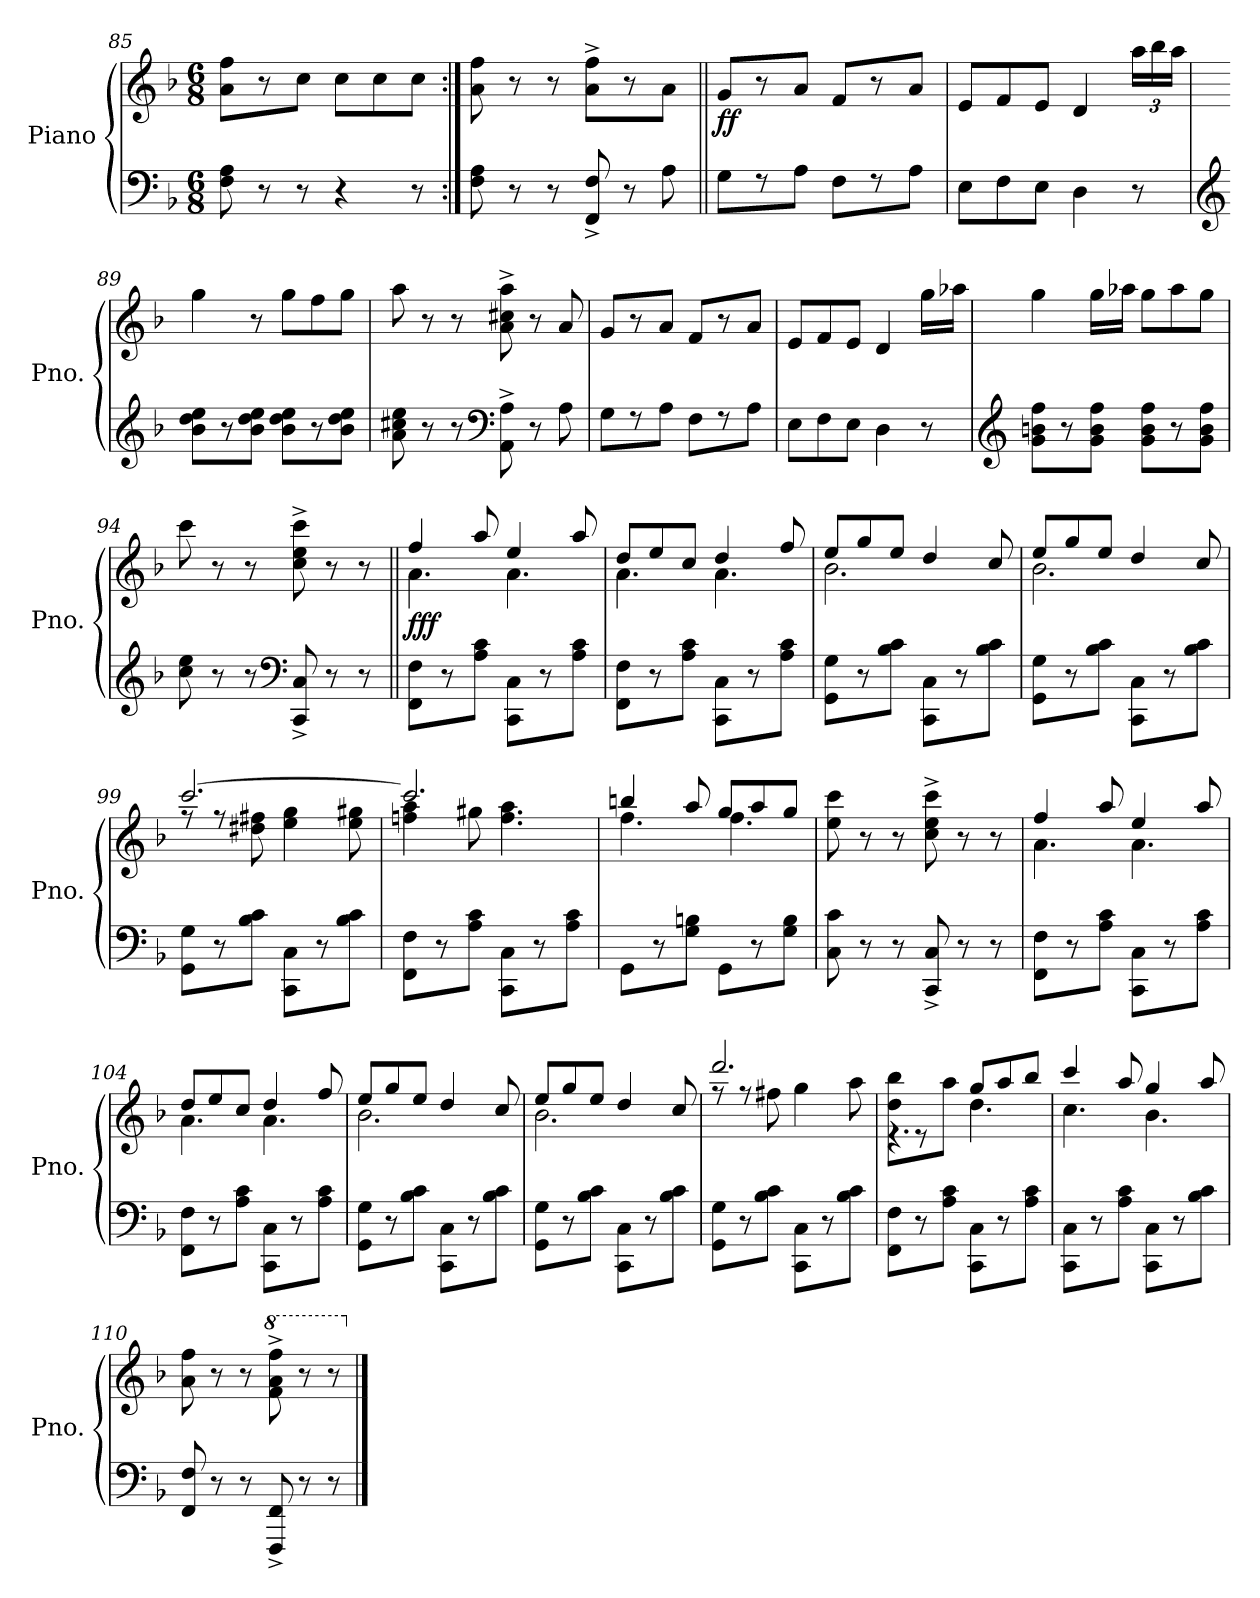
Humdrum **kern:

**kern	**kern	**dynam
*part1	*part1	*part1
*staff2	*staff1	*staff1/2
*I"Piano	*	*
*I'Pno.	*	*
*clefF4	*clefG2	*
*k[b-]	*k[b-]	*
*M6/8	*M6/8	*
=85	=85	=85
8F\ 8A\	8a\ 8ff\L	.
8r	8r	.
8r	8cc\J	.
4r	8cc\L	.
.	8cc\	.
8r	8cc\J	.
=86:|!	=86:|!	=86:|!
8F\ 8A\	8a\ 8ff\	.
8r	8r	.
8r	8r	.
8FF/^ 8F/^	8a\^ 8ff\^L	.
8r	8r	.
8A\	8a\J	.
!!LO:LB:g=z
=87||	=87||	=87||
!	!	!LO:DY:b
8G\L	8g/L	ff
8r	8r	.
8A\J	8a/J	.
8F\L	8f/L	.
8r	8r	.
8A\J	8a/J	.
=88	=88	=88
8E\L	8e/L	.
8F\	8f/	.
8E\J	8e/J	.
4D\	4d/	.
*	*Xbrackettup	*
8r	24aa\LL	.
.	24bb-\	.
.	24aa\JJ	.
=89	=89	=89
*clefG2	*	*
8b-\ 8dd\ 8ee\L	4gg\	.
8r	.	.
8b-\ 8dd\ 8ee\J	8r	.
8b-\ 8dd\ 8ee\L	8gg\L	.
8r	8ff\	.
8b-\ 8dd\ 8ee\J	8gg\J	.
=90	=90	=90
8a\ 8cc#X\ 8ee\	8aa\	.
8r	8r	.
8r	8r	.
*clefF4	*	*
8AA\^ 8A\^	8a\^ 8cc#X\^ 8aa\^	.
8r	8r	.
8A\	8a/	.
=91	=91	=91
8G\L	8g/L	.
8r	8r	.
8A\J	8a/J	.
8F\L	8f/L	.
8r	8r	.
8A\J	8a/J	.
=92	=92	=92
8E\L	8e/L	.
8F\	8f/	.
8E\J	8e/J	.
4D\	4d/	.
8r	16gg\LL	.
.	16aa-X\JJ	.
!!LO:LB:g=z
=93	=93	=93
*clefG2	*	*
8g\ 8bn\ 8ff\L	4gg\	.
8r	.	.
8g\ 8b\ 8ff\J	16gg\LL	.
.	16aa-X\JJ	.
8g\ 8b\ 8ff\L	8gg\L	.
8r	8aa-\	.
8g\ 8b\ 8ff\J	8gg\J	.
=94	=94	=94
8cc\ 8ee\	8ccc\	.
8r	8r	.
8r	8r	.
*clefF4	*	*
8CC/^ 8C/^	8cc\^ 8ee\^ 8ccc\^	.
8r	8r	.
8r	8r	.
=95||	=95||	=95||
*	*^	*
!	!	!	!LO:DY:b
8FF\ 8F\L	4ff/	4.a\	fff
8r	.	.	.
8A\ 8c\J	8aa/	.	.
8CC\ 8C\L	4ee/	4.a\	.
8r	.	.	.
8A\ 8c\J	8aa/	.	.
=96	=96	=96	=96
8FF\ 8F\L	8dd/L	4.a\	.
8r	8ee/	.	.
8A\ 8c\J	8cc/J	.	.
8CC\ 8C\L	4dd/	4.a\	.
8r	.	.	.
8A\ 8c\J	8ff/	.	.
=97	=97	=97	=97
8GG\ 8G\L	8ee/L	2.b-\	.
8r	8gg/	.	.
8B-\ 8c\J	8ee/J	.	.
8CC\ 8C\L	4dd/	.	.
8r	.	.	.
8B-\ 8c\J	8cc/	.	.
=98	=98	=98	=98
8GG\ 8G\L	8ee/L	2.b-\	.
8r	8gg/	.	.
8B-\ 8c\J	8ee/J	.	.
8CC\ 8C\L	4dd/	.	.
8r	.	.	.
8B-\ 8c\J	8cc/	.	.
!!LO:LB:g=z	!!
=99	=99	=99	=99
8GG\ 8G\L	[2.ccc/	8rff	.
8r	.	8rff	.
8B-\ 8c\J	.	8dd#X\ 8ff#X\	.
8CC\ 8C\L	.	4ee\ 4gg\	.
8r	.	.	.
8B-\ 8c\J	.	8ee\ 8gg#X\	.
=100	=100	=100	=100
8FF\ 8F\L	2.ccc/]	4ffn\ 4aa\	.
8r	.	.	.
8A\ 8c\J	.	8gg#X\	.
8CC\ 8C\L	.	4.ff\ 4.aa\	.
8r	.	.	.
8A\ 8c\J	.	.	.
=101	=101	=101	=101
8GG\L	4bbn/	4.ff\	.
8r	.	.	.
8G\ 8Bn\J	8aa/	.	.
8GG\L	8gg/L	4.ff\	.
8r	8aa/	.	.
8G\ 8B\J	8gg/J	.	.
*	*v	*v	*
=102	=102	=102
8C\ 8c\	8ee\ 8ccc\	.
8r	8r	.
8r	8r	.
8CC/^ 8C/^	8cc\^ 8ee\^ 8ccc\^	.
8r	8r	.
8r	8r	.
=103	=103	=103
*	*^	*
8FF\ 8F\L	4ff/	4.a\	.
8r	.	.	.
8A\ 8c\J	8aa/	.	.
8CC\ 8C\L	4ee/	4.a\	.
8r	.	.	.
8A\ 8c\J	8aa/	.	.
=104	=104	=104	=104
8FF\ 8F\L	8dd/L	4.a\	.
8r	8ee/	.	.
8A\ 8c\J	8cc/J	.	.
8CC\ 8C\L	4dd/	4.a\	.
8r	.	.	.
8A\ 8c\J	8ff/	.	.
!!LO:LB:g=z	!!
=105	=105	=105	=105
8GG\ 8G\L	8ee/L	2.b-\	.
8r	8gg/	.	.
8B-\ 8c\J	8ee/J	.	.
8CC\ 8C\L	4dd/	.	.
8r	.	.	.
8B-\ 8c\J	8cc/	.	.
=106	=106	=106	=106
8GG\ 8G\L	8ee/L	2.b-\	.
8r	8gg/	.	.
8B-\ 8c\J	8ee/J	.	.
8CC\ 8C\L	4dd/	.	.
8r	.	.	.
8B-\ 8c\J	8cc/	.	.
=107	=107	=107	=107
8GG\ 8G\L	2.ddd/	8rff	.
8r	.	8rff	.
8B-\ 8c\J	.	8ff#X\	.
8CC\ 8C\L	.	4gg\	.
8r	.	.	.
8B-\ 8c\J	.	8aa\	.
=108	=108	=108	=108
8FF\ 8F\L	8dd\ 8bb-\L	4.r	.
8r	8re	.	.
8A\ 8c\J	8aa\J	.	.
8CC\ 8C\L	8gg/L	4.dd\	.
8r	8aa/	.	.
8A\ 8c\J	8bb-/J	.	.
=109	=109	=109	=109
8CC\ 8C\L	4ccc/	4.cc\	.
8r	.	.	.
8A\ 8c\J	8aa/	.	.
8CC\ 8C\L	4gg/	4.b-\	.
8r	.	.	.
8B-\ 8c\J	8aa/	.	.
*	*v	*v	*
=110	=110	=110
8FF/ 8F/	8a\ 8ff\	.
8r	8r	.
8r	8r	.
*	*8va	*
8FFF/^ 8FF/^	8ff\^ 8aa\^ 8fff\^	.
8r	8r	.
8r	8r	.
*	*X8va	*
==	==	==
*-	*-	*-
